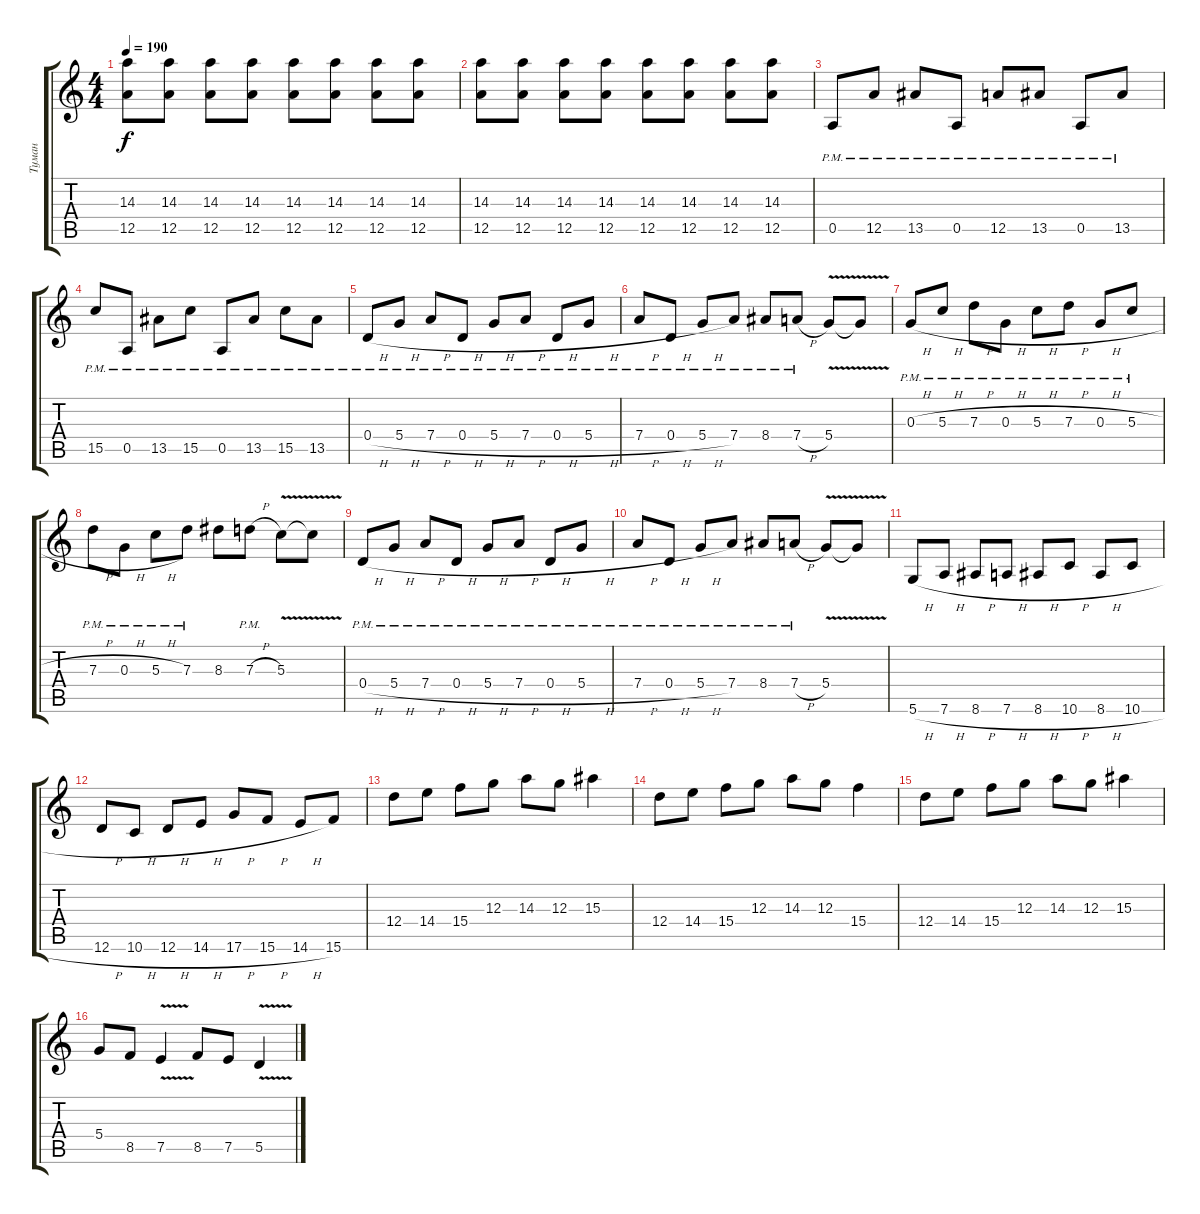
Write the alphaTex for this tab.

\track ("Туман" "Туман") {instrument distortionguitar}
\staff {score tabs}
\tuning (E4 B3 G3 D3 A2 D2) {hide}
\ts (4 4)
\tempo 190
\clef g2
\ks c
(14.3 12.5).8{dy f} (14.3 12.5).8 (14.3 12.5).8 (14.3 12.5).8 (14.3 12.5).8 (14.3 12.5).8 (14.3 12.5).8 (14.3 12.5).8 |
(14.3 12.5).8 (14.3 12.5).8 (14.3 12.5).8 (14.3 12.5).8 (14.3 12.5).8 (14.3 12.5).8 (14.3 12.5).8 (14.3 12.5).8 |
0.5{pm}.8{volume 16} 12.5{pm}.8 13.5{pm}.8 0.5{pm}.8 12.5{pm}.8 13.5{pm}.8 0.5{pm}.8 13.5{pm}.8 |
15.5{pm}.8 0.5{pm}.8 13.5{pm}.8 15.5{pm}.8 0.5{pm}.8 13.5{pm}.8 15.5{pm}.8 13.5{pm}.8 |
0.4{h pm}.8 5.4{h pm}.8 7.4{h pm}.8 0.4{h pm}.8 5.4{h pm}.8 7.4{h pm}.8 0.4{h pm}.8 5.4{h pm}.8 |
7.4{h pm}.8 0.4{h pm}.8 5.4{h pm}.8 7.4{pm}.8 8.4{pm}.8 7.4{h pm}.8 5.4{v}.8 5.4{t}.8 |
0.3{h pm}.8 5.3{h pm}.8 7.3{h pm}.8 0.3{h pm}.8 5.3{h pm}.8 7.3{h pm}.8 0.3{h pm}.8 5.3{h pm}.8 |
7.3{h pm}.8 0.3{h pm}.8 5.3{h pm}.8 7.3{pm}.8 8.3.8 7.3{h pm}.8 5.3{v}.8 5.3{t}.8 |
0.4{h pm}.8 5.4{h pm}.8 7.4{h pm}.8 0.4{h pm}.8 5.4{h pm}.8 7.4{h pm}.8 0.4{h pm}.8 5.4{h pm}.8 |
7.4{h pm}.8 0.4{h pm}.8 5.4{h pm}.8 7.4{pm}.8 8.4{pm}.8 7.4{h pm}.8 5.4{v}.8 5.4{t}.8 |
5.6{h}.8 7.6{h}.8 8.6{h}.8 7.6{h}.8 8.6{h}.8 10.6{h}.8 8.6{h}.8 10.6{h}.8 |
12.6{h}.8 10.6{h}.8 12.6{h}.8 14.6{h}.8 17.6{h}.8 15.6{h}.8 14.6{h}.8 15.6.8 |
12.4.8 14.4.8 15.4.8 12.3.8 14.3.8 12.3.8 15.3.4 |
12.4.8 14.4.8 15.4.8 12.3.8 14.3.8 12.3.8 15.4.4 |
12.4.8 14.4.8 15.4.8 12.3.8 14.3.8 12.3.8 15.3.4 |
5.4.8 8.5.8 7.5{v}.4 8.5.8 7.5.8 5.5{v}.4
